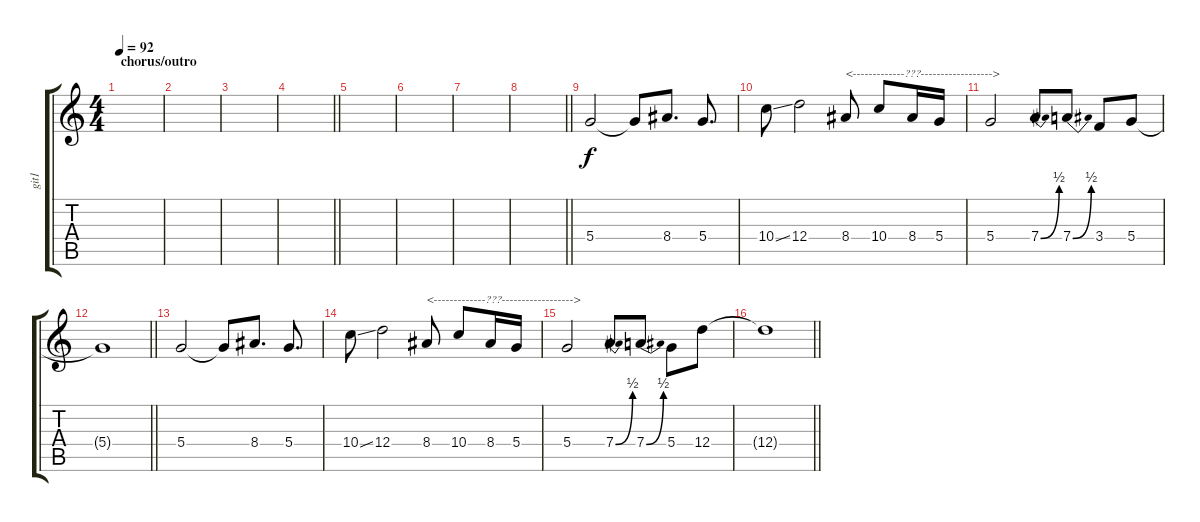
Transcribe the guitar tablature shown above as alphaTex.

\track ("git1" "git1") {instrument electricguitarclean}
\staff {score tabs}
\tuning (E4 B3 G3 D3 A2 E2) {hide}
\ts (4 4)
\section ("" "chorus/outro")
\tempo 92
\clef g2
\ks c
|
|
|
\barLineRight lightlight
|
|
|
|
\barLineRight lightlight
|
5.4.2{instrument electricguitarclean} 5.4{t}.8 8.4.8{d} 5.4.8{d} |
10.4{ss}.8 12.4.2 8.4.8{txt "<-------------???------------------>"} 10.4.8 8.4.16 5.4.16 |
5.4.2 7.4{be (bend 0 0 60 2)}.8 7.4{be (bend 0 0 60 2)}.8 3.4.8 5.4.8 |
\barLineRight lightlight
5.4{t}.1 |
5.4.2{instrument electricguitarclean} 5.4{t}.8 8.4.8{d} 5.4.8{d} |
10.4{ss}.8 12.4.2 8.4.8{txt "<-------------???------------------>"} 10.4.8 8.4.16 5.4.16 |
5.4.2 7.4{be (bend 0 0 60 2)}.8 7.4{be (bend 0 0 60 2)}.8 5.4.8 12.4.8 |
\barLineRight lightlight
12.4{t}.1
